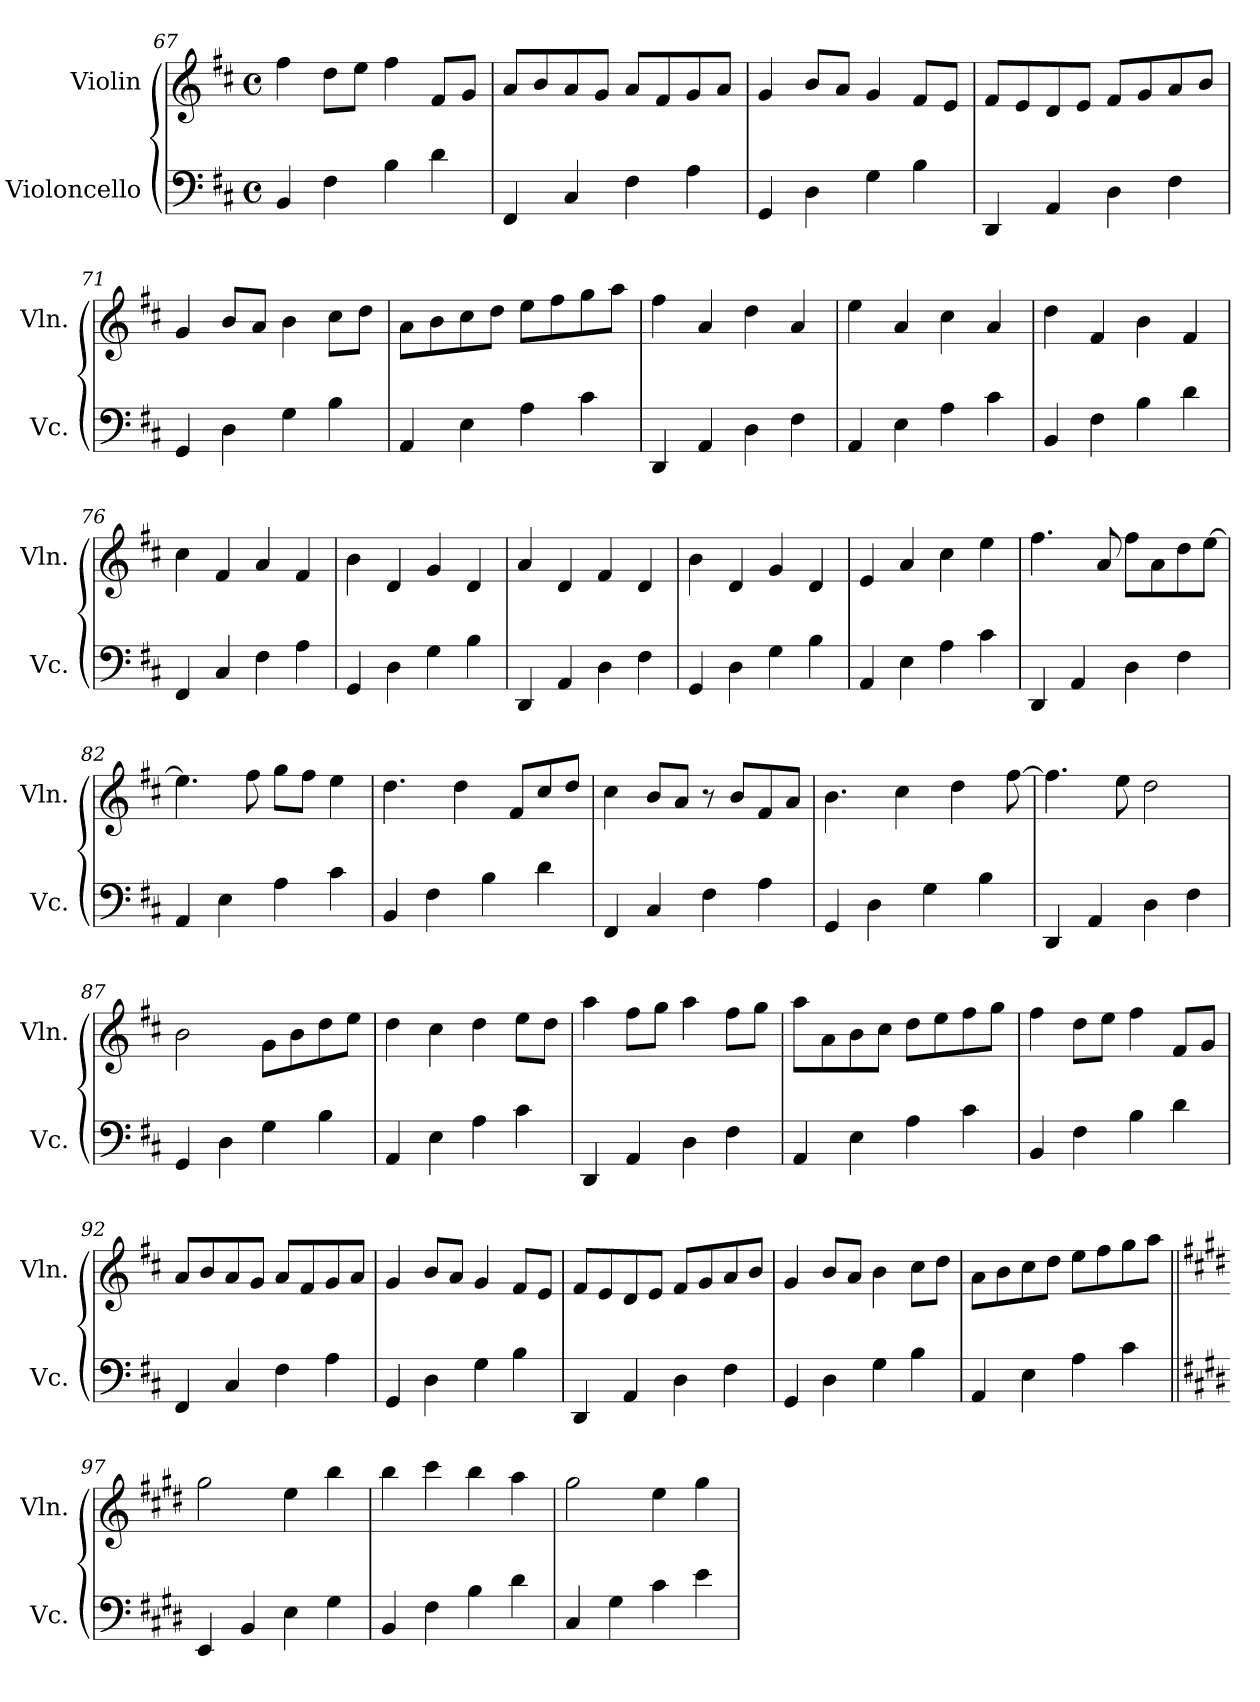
**kern	**kern
*part2	*part1
*staff2	*staff1
*I"Violoncello	*I"Violin
*I'Vc.	*I'Vln.
*clefF4	*clefG2
*k[f#c#]	*k[f#c#]
*M4/4	*M4/4
*met(c)	*met(c)
=67	=67
4BB/	4ff#\
4F#\	8dd\L
.	8ee\J
4B\	4ff#\
4d\	8f#/L
.	8g/J
=68	=68
4FF#/	8a/L
.	8b/
4C#/	8a/
.	8g/J
4F#\	8a/L
.	8f#/
4A\	8g/
.	8a/J
=69	=69
4GG/	4g/
4D\	8b/L
.	8a/J
4G\	4g/
4B\	8f#/L
.	8e/J
=70	=70
4DD/	8f#/L
.	8e/
4AA/	8d/
.	8e/J
4D\	8f#/L
.	8g/
4F#\	8a/
.	8b/J
!!LO:LB:g=z
=71	=71
4GG/	4g/
4D\	8b/L
.	8a/J
4G\	4b\
4B\	8cc#\L
.	8dd\J
=72	=72
4AA/	8a\L
.	8b\
4E\	8cc#\
.	8dd\J
4A\	8ee\L
.	8ff#\
4c#\	8gg\
.	8aa\J
=73	=73
4DD/	4ff#\
4AA/	4a/
4D\	4dd\
4F#\	4a/
=74	=74
4AA/	4ee\
4E\	4a/
4A\	4cc#\
4c#\	4a/
=75	=75
4BB/	4dd\
4F#\	4f#/
4B\	4b\
4d\	4f#/
=76	=76
4FF#/	4cc#\
4C#/	4f#/
4F#\	4a/
4A\	4f#/
!!LO:PB:g=z
=77	=77
4GG/	4b\
4D\	4d/
4G\	4g/
4B\	4d/
=78	=78
4DD/	4a/
4AA/	4d/
4D\	4f#/
4F#\	4d/
=79	=79
4GG/	4b\
4D\	4d/
4G\	4g/
4B\	4d/
=80	=80
4AA/	4e/
4E\	4a/
4A\	4cc#\
4c#\	4ee\
=81	=81
4DD/	4.ff#\
4AA/	.
.	8a/
4D\	8ff#\L
.	8a\
4F#\	8dd\
.	[8ee\J
=82	=82
4AA/	4.ee\]
4E\	.
.	8ff#\
4A\	8gg\L
.	8ff#\J
4c#\	4ee\
!!LO:LB:g=z
=83	=83
4BB/	4.dd\
4F#\	.
.	4dd\
4B\	.
.	8f#/L
4d\	8cc#/
.	8dd/J
=84	=84
4FF#/	4cc#\
4C#/	8b/L
.	8a/J
4F#\	8r
.	8b/L
4A\	8f#/
.	8a/J
=85	=85
4GG/	4.b\
4D\	.
.	4cc#\
4G\	.
.	4dd\
4B\	.
.	[8ff#\
=86	=86
4DD/	4.ff#\]
4AA/	.
.	8ee\
4D\	2dd\
4F#\	.
=87	=87
4GG/	2b\
4D\	.
4G\	8g\L
.	8b\
4B\	8dd\
.	8ee\J
!!LO:LB:g=z
=88	=88
4AA/	4dd\
4E\	4cc#\
4A\	4dd\
4c#\	8ee\L
.	8dd\J
=89	=89
4DD/	4aa\
4AA/	8ff#\L
.	8gg\J
4D\	4aa\
4F#\	8ff#\L
.	8gg\J
=90	=90
4AA/	8aa\L
.	8a\
4E\	8b\
.	8cc#\J
4A\	8dd\L
.	8ee\
4c#\	8ff#\
.	8gg\J
=91	=91
4BB/	4ff#\
4F#\	8dd\L
.	8ee\J
4B\	4ff#\
4d\	8f#/L
.	8g/J
=92	=92
4FF#/	8a/L
.	8b/
4C#/	8a/
.	8g/J
4F#\	8a/L
.	8f#/
4A\	8g/
.	8a/J
!!LO:LB:g=z
=93	=93
4GG/	4g/
4D\	8b/L
.	8a/J
4G\	4g/
4B\	8f#/L
.	8e/J
=94	=94
4DD/	8f#/L
.	8e/
4AA/	8d/
.	8e/J
4D\	8f#/L
.	8g/
4F#\	8a/
.	8b/J
=95	=95
4GG/	4g/
4D\	8b/L
.	8a/J
4G\	4b\
4B\	8cc#\L
.	8dd\J
=96	=96
4AA/	8a\L
.	8b\
4E\	8cc#\
.	8dd\J
4A\	8ee\L
.	8ff#\
4c#\	8gg\
.	8aa\J
!!LO:LB:g=z
=97||	=97||
*k[f#c#g#d#]	*k[f#c#g#d#]
4EE/	2gg#\
4BB/	.
4E\	4ee\
4G#\	4bb\
=98	=98
4BB/	4bb\
4F#\	4ccc#\
4B\	4bb\
4d#\	4aa\
=99	=99
4C#/	2gg#\
4G#\	.
4c#\	4ee\
4e\	4gg#\
=	=
*-	*-
